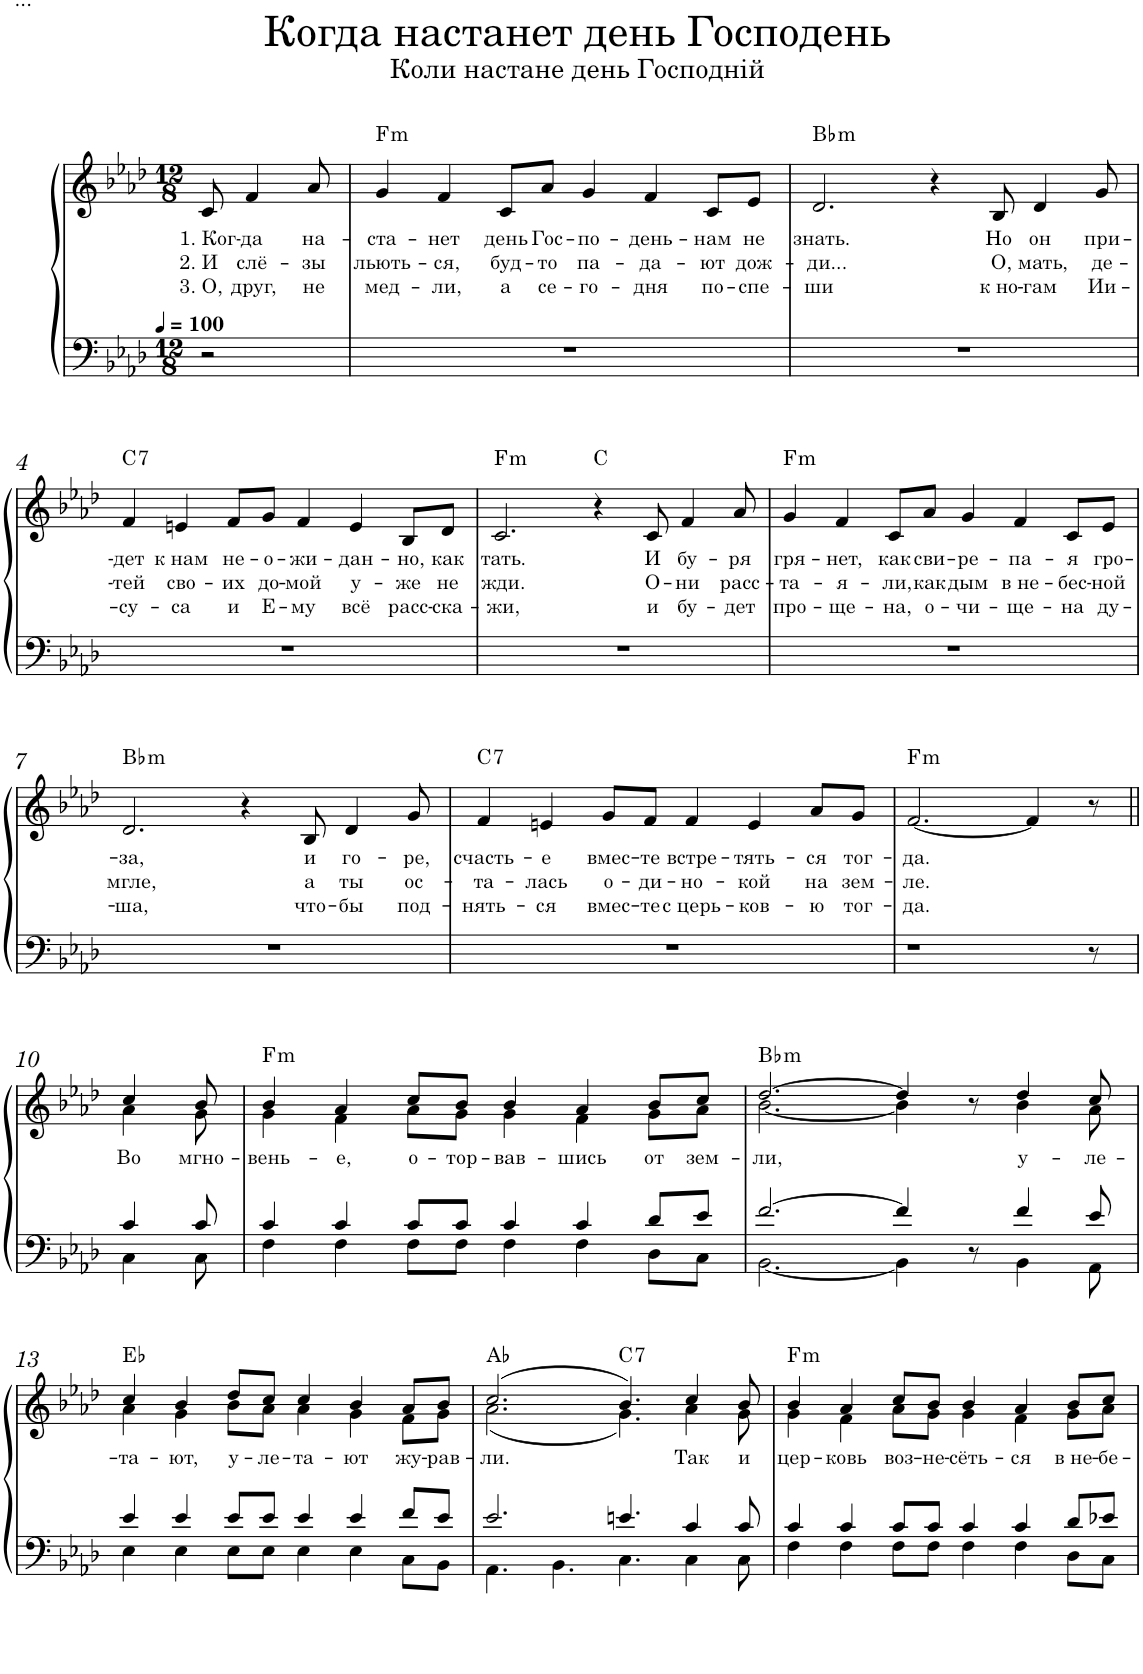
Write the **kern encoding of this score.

**kern	**kern	**text	**text	**text	**harte
*part1	*part1	*part1	*part1	*part1	*part1
*staff2	*staff1	*staff1	*staff1	*staff1	*
*I"Piano	*	*	*	*	*
*I'Pno	*	*	*	*	*
*clefF4	*clefG2	*	*	*	*
*k[b-e-a-d-]	*k[b-e-a-d-]	*	*	*	*
*A-:	*A-:	*	*	*	*
*M12/8	*M12/8	*	*	*	*
*MM100	*MM100	*	*	*	*
=1	=1	=1	=1	=1	=1
!	!	!LO:LY:b	!LO:LY:b	!LO:LY:b	!
2r	8c/	1. Ког-	2. И	3. О,	.
!	!	!LO:LY:b	!LO:LY:b	!LO:LY:b	!
.	4f/	-да	слё-	друг,	.
!	!	!LO:LY:b	!LO:LY:b	!LO:LY:b	!
.	8a-/	на-	-зы	не	.
=2	=2	=2	=2	=2	=2
!	!	!LO:LY:b	!LO:LY:b	!LO:LY:b	!LO:H:kt=m
1.r	4g/	-ста-	льють-	мед-	F:min
!	!	!LO:LY:b	!LO:LY:b	!LO:LY:b	!
.	4f/	-нет	-ся,	-ли,	.
!	!	!LO:LY:b	!LO:LY:b	!LO:LY:b	!
.	8c/L	день	буд-	а	.
!	!	!LO:LY:b	!LO:LY:b	!LO:LY:b	!
.	8a-/J	Гос-	-то	се-	.
!	!	!LO:LY:b	!LO:LY:b	!LO:LY:b	!
.	4g/	-по-	па-	-го-	.
!	!	!LO:LY:b	!LO:LY:b	!LO:LY:b	!
.	4f/	-день-	-да-	-дня	.
!	!	!LO:LY:b	!LO:LY:b	!LO:LY:b	!
.	8c/L	-нам	-ют	по-	.
!	!	!LO:LY:b	!LO:LY:b	!LO:LY:b	!
.	8e-/J	не	дож-	-спе-	.
=3	=3	=3	=3	=3	=3
!	!	!LO:LY:b	!LO:LY:b	!LO:LY:b	!LO:H:kt=m
1.r	2.d-/	знать.	-ди...	-ши	Bb:min
.	4r	.	.	.	.
!	!	!LO:LY:b	!LO:LY:b	!LO:LY:b	!
.	8B-/	Но	О,	к но-	.
!	!	!LO:LY:b	!LO:LY:b	!LO:LY:b	!
.	4d-/	он	мать,	-гам	.
!	!	!LO:LY:b	!LO:LY:b	!LO:LY:b	!
.	8g/	при-	де-	Ии-	.
!!LO:LB:g=z
=4	=4	=4	=4	=4	=4
!	!	!LO:LY:b	!LO:LY:b	!LO:LY:b	!LO:H:kt=7
1.r	4f/	-дет	-тей	-су-	C:7
!	!	!LO:LY:b	!LO:LY:b	!LO:LY:b	!
.	4en/	к нам	сво-	-са	.
!	!	!LO:LY:b	!LO:LY:b	!LO:LY:b	!
.	8f/L	не-	-их	и	.
!	!	!LO:LY:b	!LO:LY:b	!LO:LY:b	!
.	8g/J	-о-	до-	Е-	.
!	!	!LO:LY:b	!LO:LY:b	!LO:LY:b	!
.	4f/	-жи-	-мой	-му	.
!	!	!LO:LY:b	!LO:LY:b	!LO:LY:b	!
.	4e/	-дан-	у-	всё	.
!	!	!LO:LY:b	!LO:LY:b	!LO:LY:b	!
.	8B-/L	-но,	-же	расс-	.
!	!	!LO:LY:b	!LO:LY:b	!LO:LY:b	!
.	8d-/J	как	не	-ска-	.
=5	=5	=5	=5	=5	=5
!	!	!LO:LY:b	!LO:LY:b	!LO:LY:b	!LO:H:kt=m
1.r	2.c/	тать.	жди.	-жи,	F:min
.	4r	.	.	.	C:maj
!	!	!LO:LY:b	!LO:LY:b	!LO:LY:b	!
.	8c/	И	О-	и	.
!	!	!LO:LY:b	!LO:LY:b	!LO:LY:b	!
.	4f/	бу-	-ни	бу-	.
!	!	!LO:LY:b	!LO:LY:b	!LO:LY:b	!
.	8a-/	-ря	расс-	-дет	.
=6	=6	=6	=6	=6	=6
!	!	!LO:LY:b	!LO:LY:b	!LO:LY:b	!LO:H:kt=m
1.r	4g/	гря-	-та-	про-	F:min
!	!	!LO:LY:b	!LO:LY:b	!LO:LY:b	!
.	4f/	-нет,	-я-	-ще-	.
!	!	!LO:LY:b	!LO:LY:b	!LO:LY:b	!
.	8c/L	как	-ли,	-на,	.
!	!	!LO:LY:b	!LO:LY:b	!LO:LY:b	!
.	8a-/J	сви-	как	о-	.
!	!	!LO:LY:b	!LO:LY:b	!LO:LY:b	!
.	4g/	-ре-	дым	-чи-	.
!	!	!LO:LY:b	!LO:LY:b	!LO:LY:b	!
.	4f/	-па-	в не-	-ще-	.
!	!	!LO:LY:b	!LO:LY:b	!LO:LY:b	!
.	8c/L	-я	-бес-	-на	.
!	!	!LO:LY:b	!LO:LY:b	!LO:LY:b	!
.	8e-/J	гро-	-ной	ду-	.
!!LO:LB:g=z
=7	=7	=7	=7	=7	=7
!	!	!LO:LY:b	!LO:LY:b	!LO:LY:b	!LO:H:kt=m
1.r	2.d-/	-за,	мгле,	-ша,	Bb:min
.	4r	.	.	.	.
!	!	!LO:LY:b	!LO:LY:b	!LO:LY:b	!
.	8B-/	и	а	что-	.
!	!	!LO:LY:b	!LO:LY:b	!LO:LY:b	!
.	4d-/	го-	ты	-бы	.
!	!	!LO:LY:b	!LO:LY:b	!LO:LY:b	!
.	8g/	-ре,	ос-	под-	.
=8	=8	=8	=8	=8	=8
!	!	!LO:LY:b	!LO:LY:b	!LO:LY:b	!LO:H:kt=7
1.r	4f/	счасть-	-та-	-нять-	C:7
!	!	!LO:LY:b	!LO:LY:b	!LO:LY:b	!
.	4en/	-е	-лась	-ся	.
!	!	!LO:LY:b	!LO:LY:b	!LO:LY:b	!
.	8g/L	вмес-	о-	вмес-	.
!	!	!LO:LY:b	!LO:LY:b	!LO:LY:b	!
.	8f/J	-те	-ди-	-те	.
!	!	!LO:LY:b	!LO:LY:b	!LO:LY:b	!
.	4f/	встре-	-но-	с церь-	.
!	!	!LO:LY:b	!LO:LY:b	!LO:LY:b	!
.	4e/	-тять-	-кой	-ков-	.
!	!	!LO:LY:b	!LO:LY:b	!LO:LY:b	!
.	8a-/L	-ся	на	-ю	.
!	!	!LO:LY:b	!LO:LY:b	!LO:LY:b	!
.	8g/J	тог-	зем-	тог-	.
=9	=9	=9	=9	=9	=9
!	!	!LO:LY:b	!LO:LY:b	!LO:LY:b	!LO:H:kt=m
1r	[<2.f/	-да.	-ле.	-да.	F:min
.	4f/]	.	.	.	.
8r	8r	.	.	.	.
!!LO:LB:g=z
=10||	=10||	=10||	=10||	=10||	=10||
*^	*	*	*	*	*
!	!	!	!LO:LY:b	!	!	!
*	*	*^	*	*	*	*
4c/	4C\	4cc/	4a-\	Во	.	.	.
!	!	!	!	!LO:LY:b	!	!	!
8c/	8C\	8b-/	8g\	мгно-	.	.	.
=11	=11	=11	=11	=11	=11	=11	=11
!	!	!	!	!LO:LY:b	!	!	!LO:H:kt=m
4c/	4F\	4b-/	4g\	-вень-	.	.	F:min
!	!	!	!	!LO:LY:b	!	!	!
4c/	4F\	4a-/	4f\	-е,	.	.	.
!	!	!	!	!LO:LY:b	!	!	!
8c/L	8F\L	8cc/L	8a-\L	о-	.	.	.
!	!	!	!	!LO:LY:b	!	!	!
8c/J	8F\J	8b-/J	8g\J	-тор-	.	.	.
!	!	!	!	!LO:LY:b	!	!	!
4c/	4F\	4b-/	4g\	-вав-	.	.	.
!	!	!	!	!LO:LY:b	!	!	!
4c/	4F\	4a-/	4f\	-шись	.	.	.
!	!	!	!	!LO:LY:b	!	!	!
8d-/L	8D-\L	8b-/L	8g\L	от	.	.	.
!	!	!	!	!LO:LY:b	!	!	!
8e-/J	8C\J	8cc/J	8a-\J	зем-	.	.	.
=12	=12	=12	=12	=12	=12	=12	=12
!	!	!	!	!LO:LY:b	!	!	!LO:H:kt=m
[>2.f/	[<2.BB-\	[>2.dd-/	[<2.b-\	-ли,	.	.	Bb:min
4f/]	4BB-\]	4dd-/]	4b-\]	.	.	.	.
8r	8ryy	8r	8ryy	.	.	.	.
!	!	!	!	!LO:LY:b	!	!	!
4f/	4BB-\	4dd-/	4b-\	у-	.	.	.
!	!	!	!	!LO:LY:b	!	!	!
8e-/	8AA-\	8cc/	8a-\	-ле-	.	.	.
!!LO:LB:g=z	!!
=13	=13	=13	=13	=13	=13	=13	=13
!	!	!	!	!LO:LY:b	!	!	!
4e-/	4E-\	4cc/	4a-\	-та-	.	.	Eb:maj
!	!	!	!	!LO:LY:b	!	!	!
4e-/	4E-\	4b-/	4g\	-ют,	.	.	.
!	!	!	!	!LO:LY:b	!	!	!
8e-/L	8E-\L	8dd-/L	8b-\L	у-	.	.	.
!	!	!	!	!LO:LY:b	!	!	!
8e-/J	8E-\J	8cc/J	8a-\J	-ле-	.	.	.
!	!	!	!	!LO:LY:b	!	!	!
4e-/	4E-\	4cc/	4a-\	-та-	.	.	.
!	!	!	!	!LO:LY:b	!	!	!
4e-/	4E-\	4b-/	4g\	-ют	.	.	.
!	!	!	!	!LO:LY:b	!	!	!
8f/L	8C\L	8a-/L	8f\L	жу-	.	.	.
!	!	!	!	!LO:LY:b	!	!	!
8e-/J	8BB-\J	8b-/J	8g\J	-рав-	.	.	.
=14	=14	=14	=14	=14	=14	=14	=14
!	!	!	!	!LO:LY:b	!	!	!
2.e-/	4.AA-\	(2.cc/	(2.a-\	-ли.	.	.	Ab:maj
.	4.BB-\	.	.	.	.	.	.
!	!	!	!	!	!	!	!LO:H:kt=7
4.en/	4.C\	4.b-/)	4.g\)	.	.	.	C:7
!	!	!	!	!LO:LY:b	!	!	!
4c/	4C\	4cc/	4a-\	Так	.	.	.
!	!	!	!	!LO:LY:b	!	!	!
8c/	8C\	8b-/	8g\	и	.	.	.
=15	=15	=15	=15	=15	=15	=15	=15
!	!	!	!	!LO:LY:b	!	!	!LO:H:kt=m
4c/	4F\	4b-/	4g\	цер-	.	.	F:min
!	!	!	!	!LO:LY:b	!	!	!
4c/	4F\	4a-/	4f\	-ковь	.	.	.
!	!	!	!	!LO:LY:b	!	!	!
8c/L	8F\L	8cc/L	8a-\L	воз-	.	.	.
!	!	!	!	!LO:LY:b	!	!	!
8c/J	8F\J	8b-/J	8g\J	-не-	.	.	.
!	!	!	!	!LO:LY:b	!	!	!
4c/	4F\	4b-/	4g\	-сёть-	.	.	.
!	!	!	!	!LO:LY:b	!	!	!
4c/	4F\	4a-/	4f\	-ся	.	.	.
!	!	!	!	!LO:LY:b	!	!	!
8d-/L	8D-\L	8b-/L	8g\L	в не-	.	.	.
!	!	!	!	!LO:LY:b	!	!	!
8e-X/J	8C\J	8cc/J	8a-\J	-бе-	.	.	.
*v	*v	*	*	*	*	*	*
*	*v	*v	*	*	*	*
=	=	=	=	=	=
*-	*-	*-	*-	*-	*-
